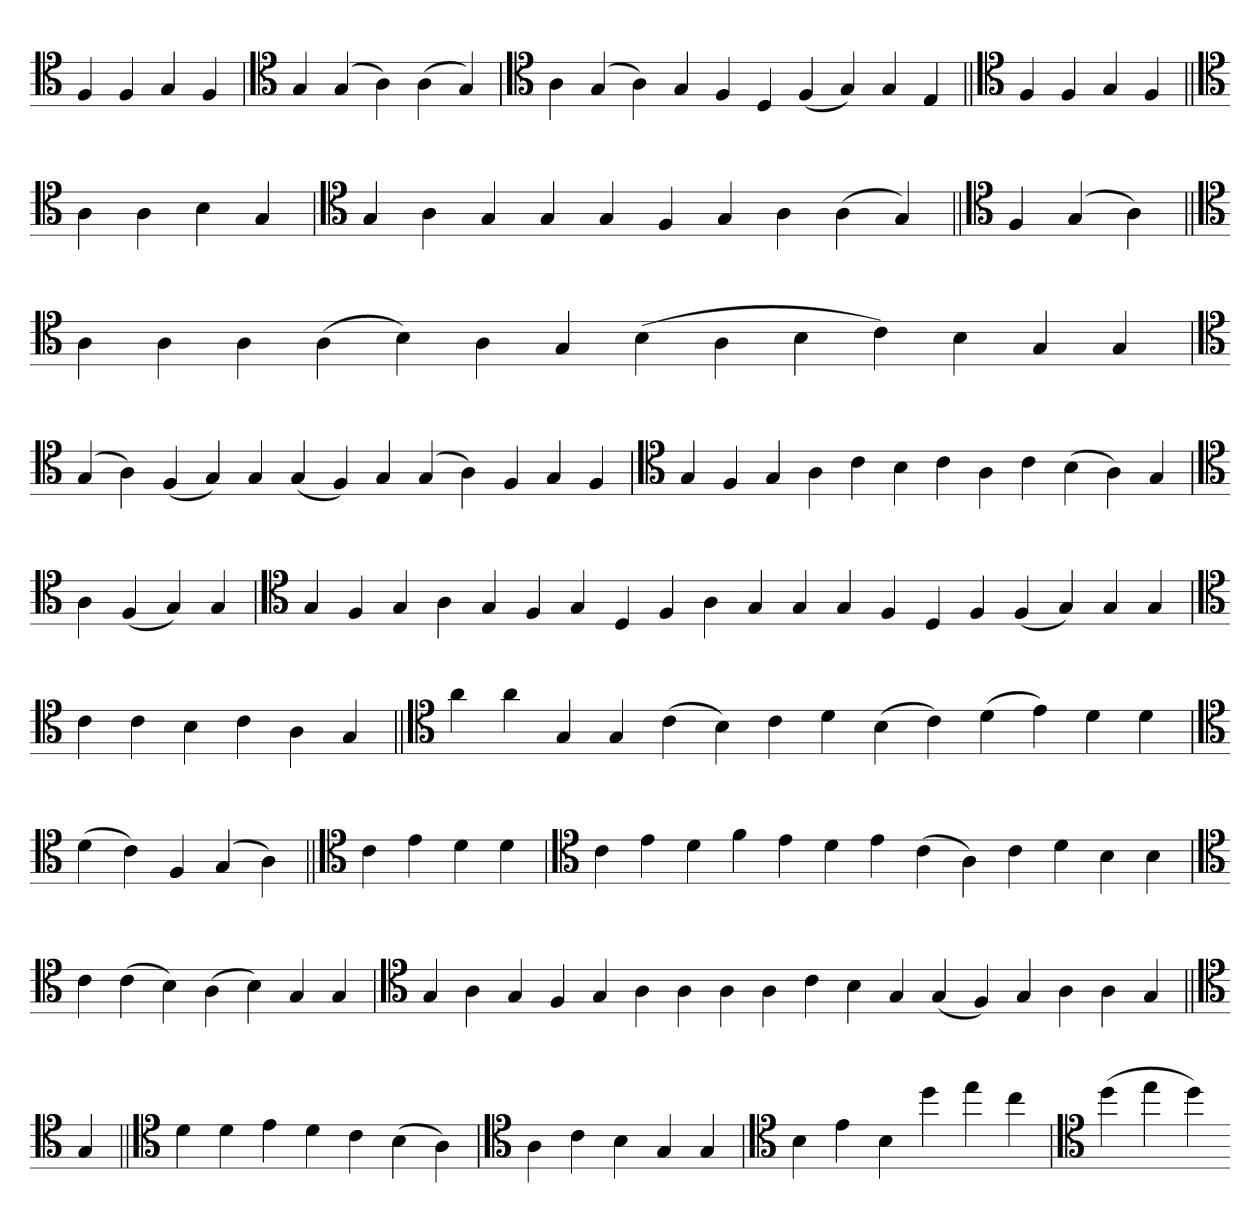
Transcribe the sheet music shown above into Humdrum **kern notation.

**kern
*part1
*staff1
*clefC4
=
4F
4F
4G
4F
=`
*clefC4
4G
(4G
4A)
(4A
4G)
='
*clefC4
4A
(4G
4A)
4G
4F
4D
(4F
4G)
4G
4E
=||
*clefC4
4F
4F
4G
4F
=||
*clefC4
4A
4A
4B
4G
=`
*clefC4
4G
4A
4G
4G
4G
4F
4G
4A
(4A
4G)
=||
*clefC4
4F
(4G
4A)
=||
*clefC4
4A
4A
4A
(4A
4B)
4A
4G
(4B
4A
4B
4c)
4B
4G
4G
=`
*clefC4
(4G
4A)
(4F
4G)
4G
(4G
4F)
4G
(4G
4A)
4F
4G
4F
='
*clefC4
4G
4F
4G
4A
4c
4B
4c
4A
4c
(4B
4A)
4G
='
*clefC4
4A
(4F
4G)
4G
=`
*clefC4
4G
4F
4G
4A
4G
4F
4G
4D
4F
4A
4G
4G
4G
4F
4D
4F
(4F
4G)
4G
4G
=
*clefC4
4c
4c
4B
4c
4A
4G
=||
*clefC4
4a
4a
4G
4G
(4c
4B)
4c
4d
(4B
4c)
(4d
4e)
4d
4d
='
*clefC4
(4d
4c)
4F
(4G
4A)
=||
*clefC4
4c
4e
4d
4d
=`
*clefC4
4c
4e
4d
4f
4e
4d
4e
(4c
4A)
4c
4d
4B
4B
=
*clefC4
4c
(4c
4B)
(4A
4B)
4G
4G
=`
*clefC4
4G
4A
4G
4F
4G
4A
4A
4A
4A
4c
4B
4G
(4G
4F)
4G
4A
4A
4G
=||
*clefC4
4G
=||
*clefC4
4d
4d
4e
4d
4c
(4B
4A)
=
*clefC4
4A
4c
4B
4G
4G
=
*clefC4
4B
4e
4B
4dd
4ee
4cc
=`
*clefC4
(4dd
4ee
4dd)
=-
*-
